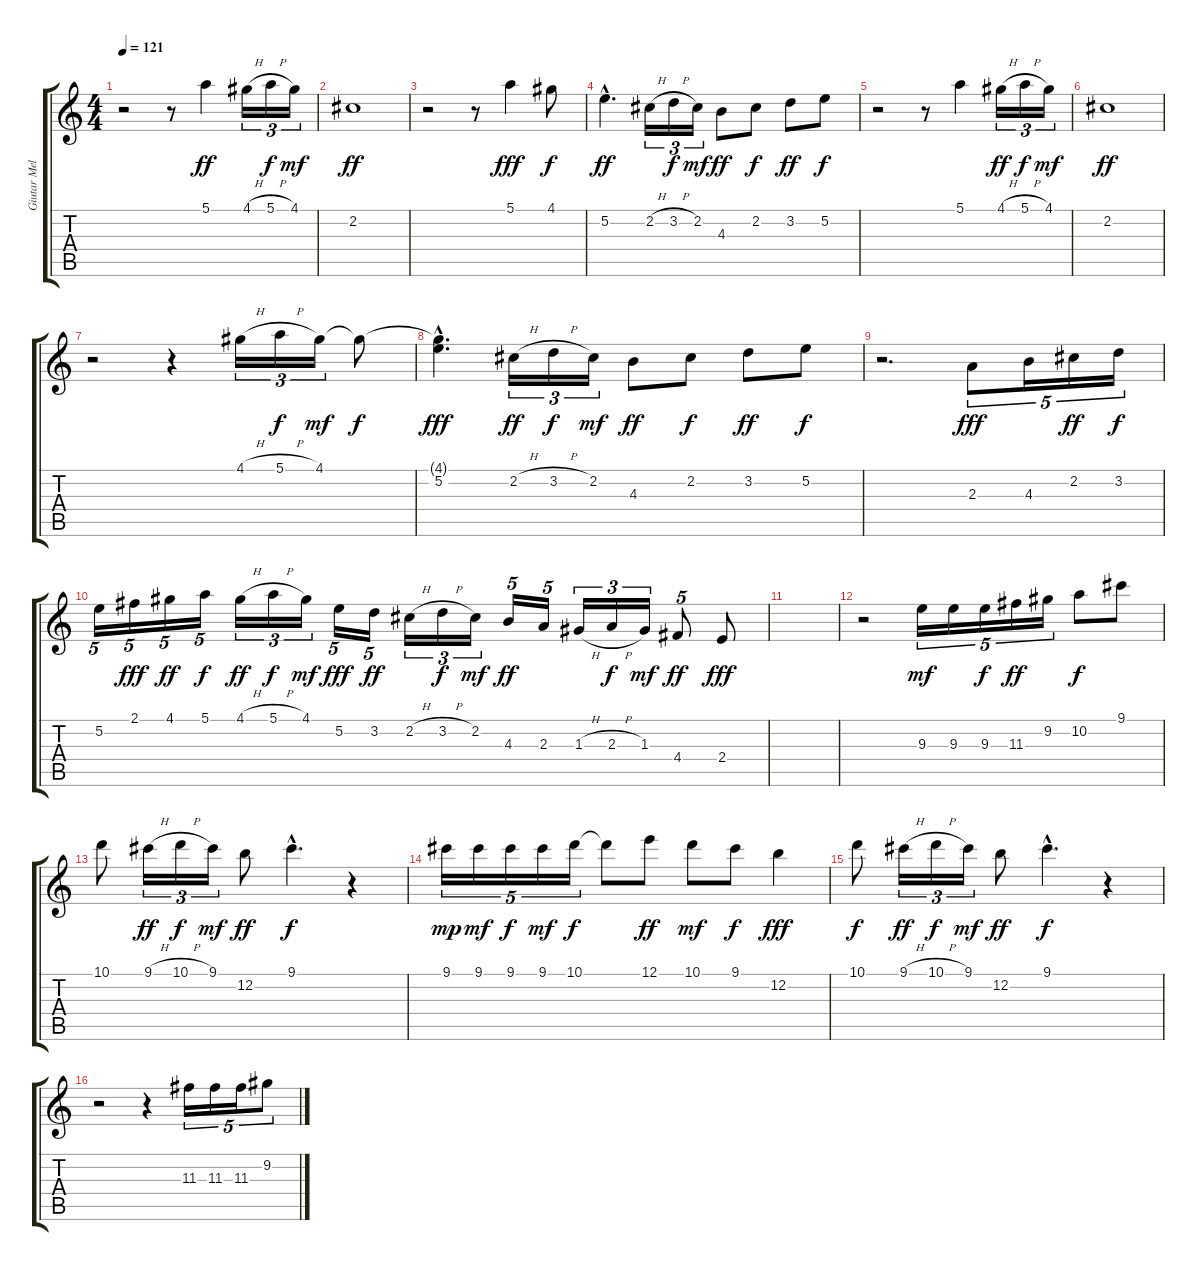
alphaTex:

\track ("Giutar Melodi" "Giutar Mel") {instrument acousticguitarnylon}
\staff {score tabs}
\tuning (E4 B3 G3 D3 A2 E2) {hide}
\ts (4 4)
\tempo 121
\clef g2
\ks c
r.2{dy f} r.8 5.1.4{dy ff} 4.1{h}.16{tu (3 2)} 5.1{h}.16{tu (3 2) dy f} 4.1.16{tu (3 2) dy mf} |
2.2.1{dy ff} |
r.2 r.8 5.1.4{dy fff} 4.1.8{dy f} |
5.2{hac}.4{d dy ff} 2.2{h}.16{tu (3 2)} 3.2{h}.16{tu (3 2) dy f} 2.2.16{tu (3 2) dy mf} 4.3.8{dy ff} 2.2.8{dy f} 3.2.8{dy ff} 5.2.8{dy f} |
r.2 r.8 5.1.4 4.1{h}.16{tu (3 2) dy ff} 5.1{h}.16{tu (3 2) dy f} 4.1.16{tu (3 2) dy mf} |
2.2.1{dy ff} |
r.2 r.4 4.1{h}.16{tu (3 2)} 5.1{h}.16{tu (3 2) dy f} 4.1.16{tu (3 2) dy mf} 4.1{t}.8{dy f} |
(4.1{hac t} 5.2{hac}).4{d dy fff} 2.2{h}.16{tu (3 2) dy ff} 3.2{h}.16{tu (3 2) dy f} 2.2.16{tu (3 2) dy mf} 4.3.8{dy ff} 2.2.8{dy f} 3.2.8{dy ff} 5.2.8{dy f} |
r.2{d} 2.3.8{tu (5 4) dy fff} 4.3.16{tu (5 4)} 2.2.16{tu (5 4) dy ff} 3.2.16{tu (5 4) dy f} |
5.2.16{tu (5 4)} 2.1.16{tu (5 4) dy fff} 4.1.16{tu (5 4) dy ff} 5.1.16{tu (5 4) dy f} 4.1{h}.16{tu (3 2) dy ff} 5.1{h}.16{tu (3 2) dy f} 4.1.16{tu (3 2) dy mf} 5.2.16{tu (5 4) dy fff} 3.2.16{tu (5 4) dy ff} 2.2{h}.16{tu (3 2)} 3.2{h}.16{tu (3 2) dy f} 2.2.16{tu (3 2) dy mf} 4.3.16{tu (5 4) dy ff} 2.3.16{tu (5 4)} 1.3{h}.16{tu (3 2)} 2.3{h}.16{tu (3 2) dy f} 1.3.16{tu (3 2) dy mf} 4.4.8{tu (5 4) dy ff} 2.4.8{dy fff} |
|
r.2 9.3.16{tu (5 4) dy mf} 9.3.16{tu (5 4)} 9.3.16{tu (5 4) dy f} 11.3.16{tu (5 4) dy ff} 9.2.16{tu (5 4)} 10.2.8{dy f} 9.1.8 |
10.1.8 9.1{h}.16{tu (3 2) dy ff} 10.1{h}.16{tu (3 2) dy f} 9.1.16{tu (3 2) dy mf} 12.2.8{dy ff} 9.1{hac}.4{d dy f} r.4 |
9.1.16{tu (5 4) dy mp} 9.1.16{tu (5 4) dy mf} 9.1.16{tu (5 4) dy f} 9.1.16{tu (5 4) dy mf} 10.1.16{tu (5 4) dy f} 10.1{t}.8 12.1.8{dy ff} 10.1.8{dy mf} 9.1.8{dy f} 12.2.4{dy fff} |
10.1.8{dy f} 9.1{h}.16{tu (3 2) dy ff} 10.1{h}.16{tu (3 2) dy f} 9.1.16{tu (3 2) dy mf} 12.2.8{dy ff} 9.1{hac}.4{d dy f} r.4 |
r.2 r.4 11.3.16{tu (5 4)} 11.3.16{tu (5 4)} 11.3.16{tu (5 4)} 9.2.8{tu (5 4)}
